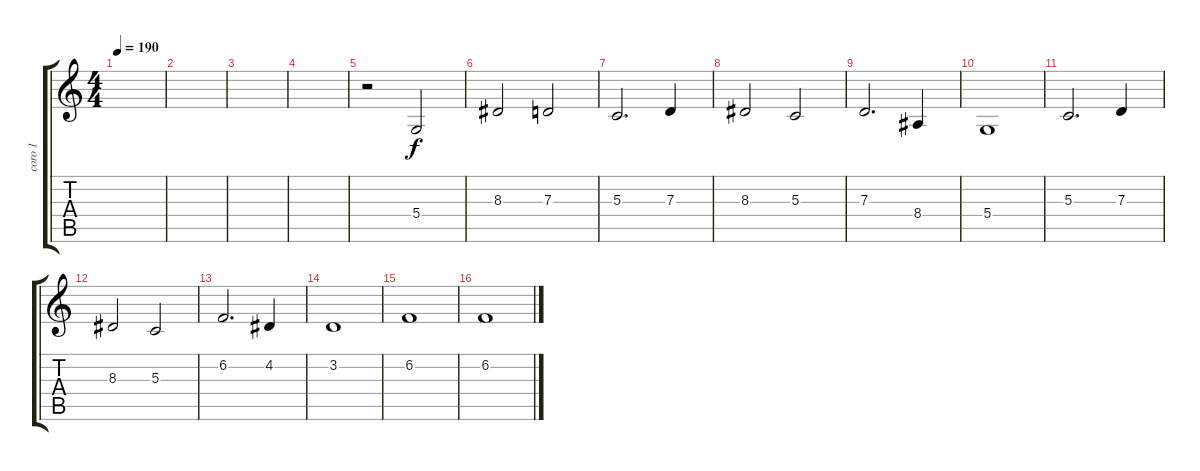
\track ("coro 1" "coro 1") {instrument choiraahs}
\staff {score tabs}
\tuning (E4 B3 G3 D3 A2 E2) {hide}
\ts (4 4)
\tempo 190
\clef g2
\ks c
|
|
|
|
r.2 5.4.2 |
8.3.2 7.3.2 |
5.3.2{d} 7.3.4 |
8.3.2 5.3.2 |
7.3.2{d} 8.4.4 |
5.4.1 |
5.3.2{d} 7.3.4 |
8.3.2 5.3.2 |
6.2.2{d} 4.2.4 |
3.2.1 |
6.2.1 |
6.2.1
